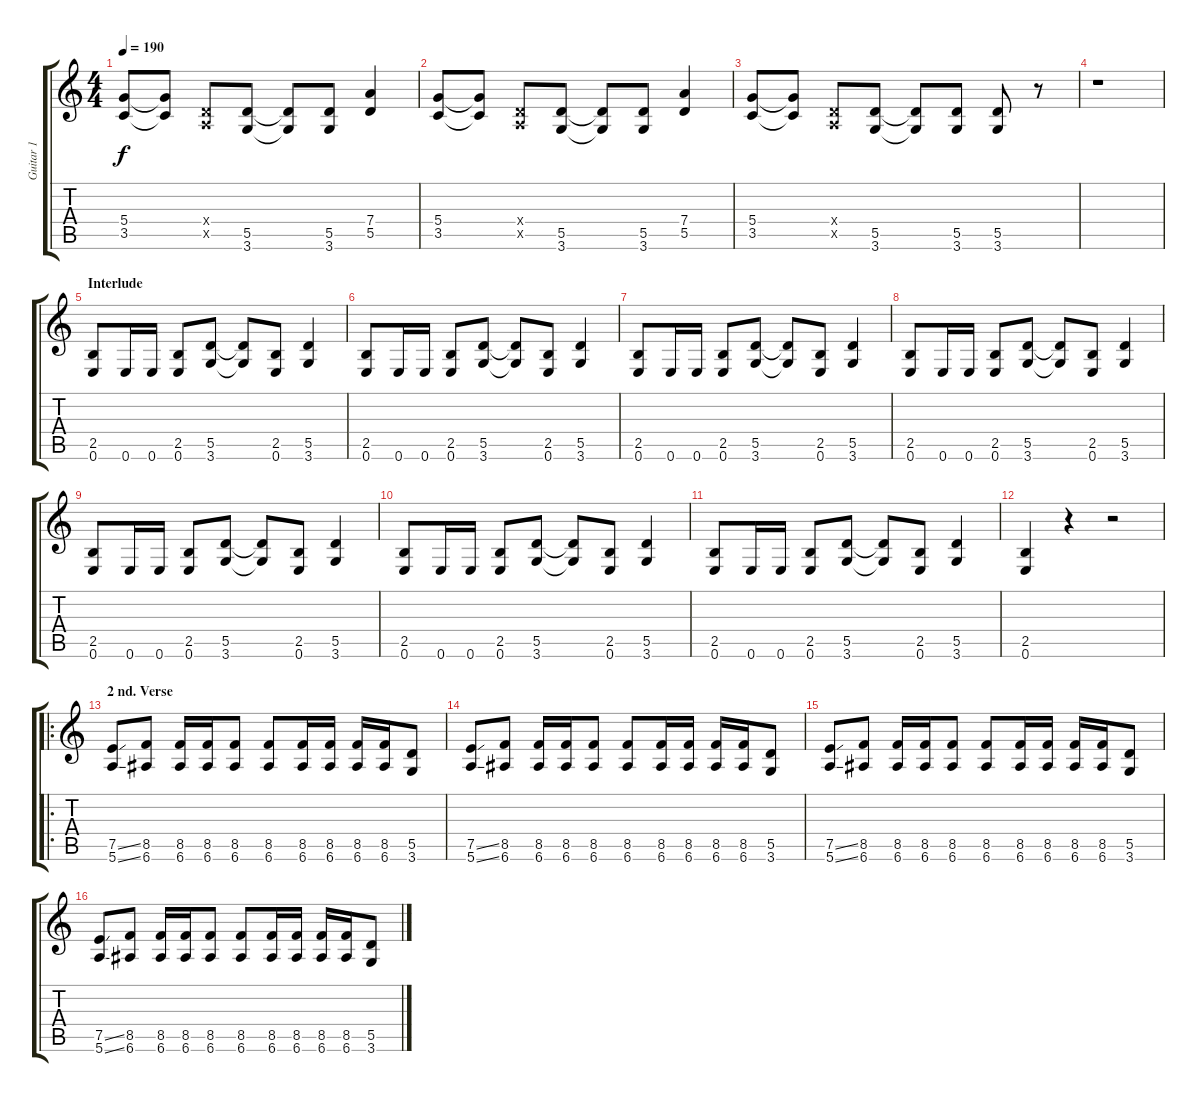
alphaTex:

\track ("Guitar 1" "Guitar 1") {instrument distortionguitar}
\staff {score tabs}
\tuning (E4 B3 G3 D3 A2 E2) {hide}
\ts (4 4)
\tempo 190
\clef g2
\ks c
(5.4 3.5).8{dy f} (5.4{t} 3.5{t}).8 (0.4{x} 0.5{x}).8 (5.5 3.6).8 (5.5{t} 3.6{t}).8 (5.5 3.6).8 (7.4 5.5).4 |
(5.4 3.5).8 (5.4{t} 3.5{t}).8 (0.4{x} 0.5{x}).8 (5.5 3.6).8 (5.5{t} 3.6{t}).8 (5.5 3.6).8 (7.4 5.5).4 |
(5.4 3.5).8 (5.4{t} 3.5{t}).8 (0.4{x} 0.5{x}).8 (5.5 3.6).8 (5.5{t} 3.6{t}).8 (5.5 3.6).8 (5.5 3.6).8 r.8 |
r.1 |
\section ("" "Interlude")
(2.5 0.6).8 0.6.16 0.6.16 (2.5 0.6).8 (5.5 3.6).8 (5.5{t} 3.6{t}).8 (2.5 0.6).8 (5.5 3.6).4 |
(2.5 0.6).8 0.6.16 0.6.16 (2.5 0.6).8 (5.5 3.6).8 (5.5{t} 3.6{t}).8 (2.5 0.6).8 (5.5 3.6).4 |
(2.5 0.6).8 0.6.16 0.6.16 (2.5 0.6).8 (5.5 3.6).8 (5.5{t} 3.6{t}).8 (2.5 0.6).8 (5.5 3.6).4 |
(2.5 0.6).8 0.6.16 0.6.16 (2.5 0.6).8 (5.5 3.6).8 (5.5{t} 3.6{t}).8 (2.5 0.6).8 (5.5 3.6).4 |
(2.5 0.6).8 0.6.16 0.6.16 (2.5 0.6).8 (5.5 3.6).8 (5.5{t} 3.6{t}).8 (2.5 0.6).8 (5.5 3.6).4 |
(2.5 0.6).8 0.6.16 0.6.16 (2.5 0.6).8 (5.5 3.6).8 (5.5{t} 3.6{t}).8 (2.5 0.6).8 (5.5 3.6).4 |
(2.5 0.6).8 0.6.16 0.6.16 (2.5 0.6).8 (5.5 3.6).8 (5.5{t} 3.6{t}).8 (2.5 0.6).8 (5.5 3.6).4 |
(2.5 0.6).4 r.4 r.2 |
\ro
\section ("" "2 nd. Verse")
(7.5{ss} 5.6{ss}).8 (8.5 6.6).8 (8.5 6.6).16 (8.5 6.6).16 (8.5 6.6).8 (8.5 6.6).8 (8.5 6.6).16 (8.5 6.6).16 (8.5 6.6).16 (8.5 6.6).16 (5.5 3.6).8 |
(7.5{ss} 5.6{ss}).8 (8.5 6.6).8 (8.5 6.6).16 (8.5 6.6).16 (8.5 6.6).8 (8.5 6.6).8 (8.5 6.6).16 (8.5 6.6).16 (8.5 6.6).16 (8.5 6.6).16 (5.5 3.6).8 |
(7.5{ss} 5.6{ss}).8 (8.5 6.6).8 (8.5 6.6).16 (8.5 6.6).16 (8.5 6.6).8 (8.5 6.6).8 (8.5 6.6).16 (8.5 6.6).16 (8.5 6.6).16 (8.5 6.6).16 (5.5 3.6).8 |
(7.5{ss} 5.6{ss}).8 (8.5 6.6).8 (8.5 6.6).16 (8.5 6.6).16 (8.5 6.6).8 (8.5 6.6).8 (8.5 6.6).16 (8.5 6.6).16 (8.5 6.6).16 (8.5 6.6).16 (5.5 3.6).8
